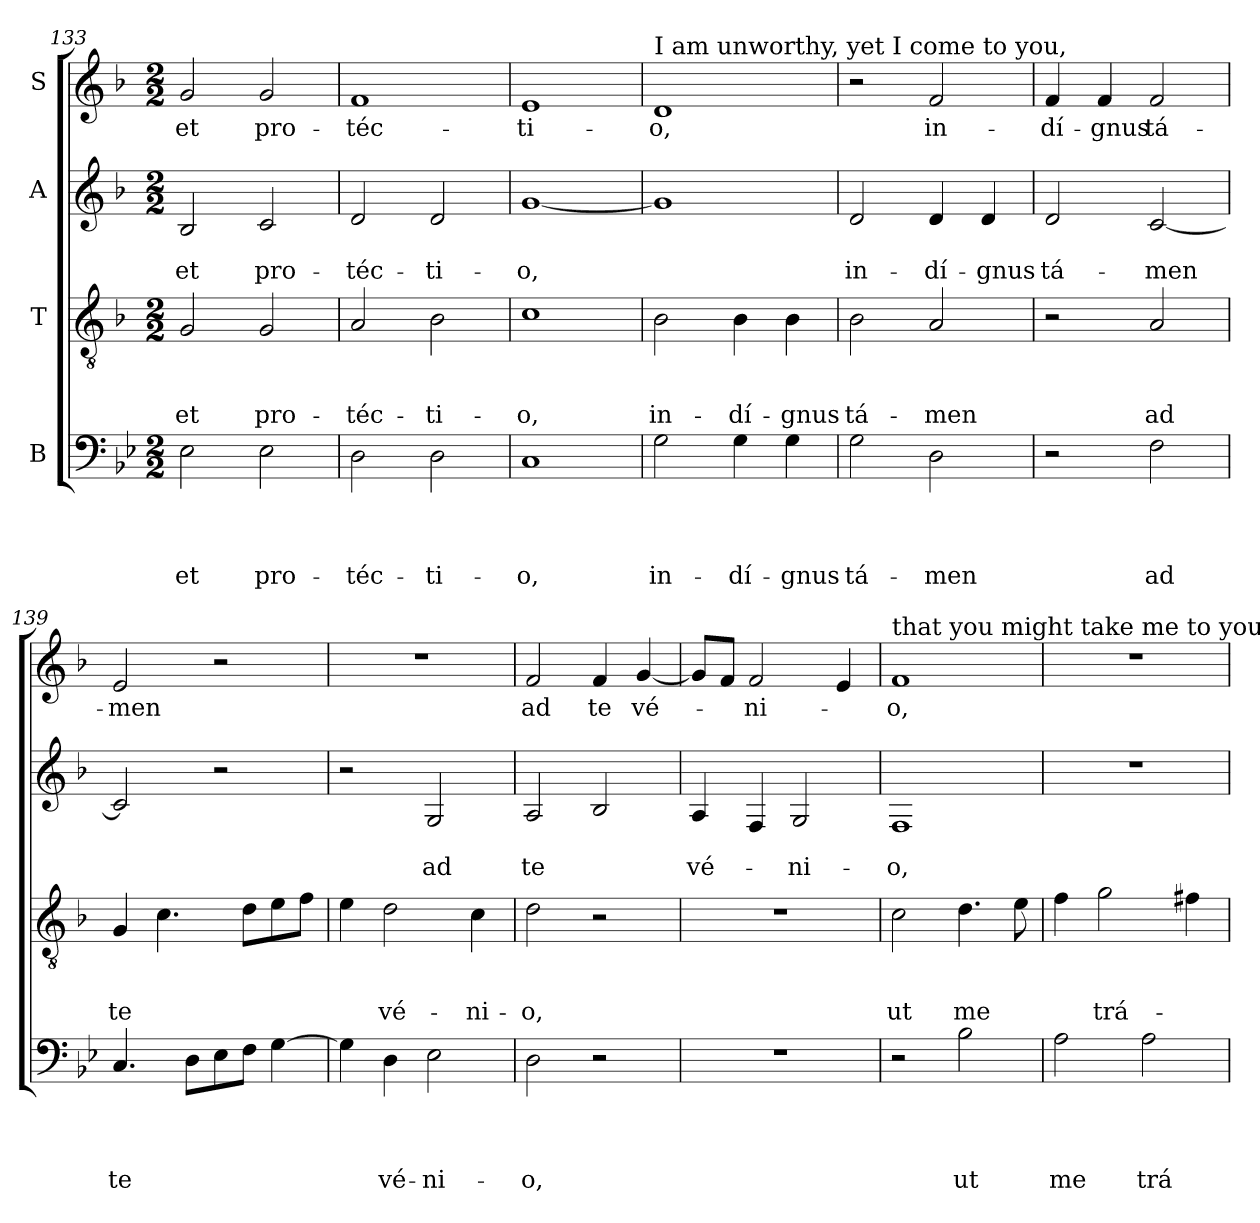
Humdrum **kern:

**kern	**text	**text	**text	**text	**kern	**text	**text	**text	**kern	**text	**text	**kern	**text
*part4	*part4	*part4	*part4	*part4	*part3	*part3	*part3	*part3	*part2	*part2	*part2	*part1	*part1
*staff4	*staff4	*staff4	*staff4	*staff4	*staff3	*staff3	*staff3	*staff3	*staff2	*staff2	*staff2	*staff1	*staff1
*I"B	*	*	*	*	*I"T	*	*	*	*I"A	*	*	*I"S	*
*clefF4	*	*	*	*	*clefGv2	*	*	*	*clefG2	*	*	*clefG2	*
*k[b-e-]	*	*	*	*	*k[b-]	*	*	*	*k[b-]	*	*	*k[b-]	*
*B-:	*	*	*	*	*F:	*	*	*	*F:	*	*	*F:	*
*M2/2	*	*	*	*	*M2/2	*	*	*	*M2/2	*	*	*M2/2	*
=133	=133	=133	=133	=133	=133	=133	=133	=133	=133	=133	=133	=133	=133
!	!	!	!	!LO:LY:b	!	!	!	!LO:LY:b	!	!	!LO:LY:b	!	!LO:LY:b
2E-\	.	.	.	et	2G/	.	.	et	2B-/	.	et	2g/	et
!	!	!	!	!LO:LY:b	!	!	!	!LO:LY:b	!	!	!LO:LY:b	!	!LO:LY:b
2E-\	.	.	.	pro-	2G/	.	.	pro-	2c/	.	pro-	2g/	pro-
=134	=134	=134	=134	=134	=134	=134	=134	=134	=134	=134	=134	=134	=134
!	!	!	!	!LO:LY:b	!	!	!	!LO:LY:b	!	!	!LO:LY:b	!	!LO:LY:b
2D\	.	.	.	-téc-	2A/	.	.	-téc-	2d/	.	-téc-	1f	-téc-
!	!	!	!	!LO:LY:b	!	!	!	!LO:LY:b	!	!	!LO:LY:b	!	!
2D\	.	.	.	-ti-	2B-\	.	.	-ti-	2d/	.	-ti-	.	.
=135	=135	=135	=135	=135	=135	=135	=135	=135	=135	=135	=135	=135	=135
!	!	!	!	!LO:LY:b	!	!	!	!LO:LY:b	!	!	!LO:LY:b	!	!LO:LY:b
1C	.	.	.	-o,	1c	.	.	-o,	[1g	.	-o,	1e	-ti-
=136	=136	=136	=136	=136	=136	=136	=136	=136	=136	=136	=136	=136	=136
!	!	!	!	!	!	!	!	!	!	!	!	!LO:TX:a:t=I am unworthy, yet I come to you,	!
!	!	!	!	!LO:LY:b	!	!	!	!LO:LY:b	!	!	!	!	!LO:LY:b
2G\	.	.	.	in-	2B-\	.	.	in-	1g]	.	.	1d	-o,
!	!	!	!	!LO:LY:b	!	!	!	!LO:LY:b	!	!	!	!	!
4G\	.	.	.	-dí-	4B-\	.	.	-dí-	.	.	.	.	.
!	!	!	!	!LO:LY:b	!	!	!	!LO:LY:b	!	!	!	!	!
4G\	.	.	.	-gnus	4B-\	.	.	-gnus	.	.	.	.	.
=137	=137	=137	=137	=137	=137	=137	=137	=137	=137	=137	=137	=137	=137
!	!	!	!	!LO:LY:b	!	!	!	!LO:LY:b	!	!	!LO:LY:b	!	!
2G\	.	.	.	tá-	2B-\	.	.	tá-	2d/	.	in-	2r	.
!	!	!	!	!LO:LY:b	!	!	!	!LO:LY:b	!	!	!LO:LY:b	!	!LO:LY:b
2D\	.	.	.	-men	2A/	.	.	-men	4d/	.	-dí-	2f/	in-
!	!	!	!	!	!	!	!	!	!	!	!LO:LY:b	!	!
.	.	.	.	.	.	.	.	.	4d/	.	-gnus	.	.
!!LO:PB:g=z
=138	=138	=138	=138	=138	=138	=138	=138	=138	=138	=138	=138	=138	=138
!	!	!	!	!	!	!	!	!	!	!	!LO:LY:b	!	!LO:LY:b
2r	.	.	.	.	2r	.	.	.	2d/	.	tá-	4f/	-dí-
!	!	!	!	!	!	!	!	!	!	!	!	!	!LO:LY:b
.	.	.	.	.	.	.	.	.	.	.	.	4f/	-gnus
!	!	!	!	!LO:LY:b	!	!	!	!LO:LY:b	!	!	!LO:LY:b	!	!LO:LY:b
2F\	.	.	.	ad	2A/	.	.	ad	[2c/	.	-men	2f/	tá-
=139	=139	=139	=139	=139	=139	=139	=139	=139	=139	=139	=139	=139	=139
!	!	!	!	!LO:LY:b	!	!	!	!LO:LY:b	!	!	!	!	!LO:LY:b
4.C/	.	.	.	te	4G/	.	.	te	2c/]	.	.	2e/	-men
.	.	.	.	.	4.c\	.	.	.	.	.	.	.	.
8D\L	.	.	.	.	.	.	.	.	.	.	.	.	.
8E-\	.	.	.	.	.	.	.	.	2r	.	.	2r	.
8F\J	.	.	.	.	8d\L	.	.	.	.	.	.	.	.
[4G\	.	.	.	.	8e\	.	.	.	.	.	.	.	.
.	.	.	.	.	8f\J	.	.	.	.	.	.	.	.
=140	=140	=140	=140	=140	=140	=140	=140	=140	=140	=140	=140	=140	=140
4G\]	.	.	.	.	4e\	.	.	.	2r	.	.	1r	.
!	!	!	!	!LO:LY:b	!	!	!	!LO:LY:b	!	!	!	!	!
4D\	.	.	.	vé-	2d\	.	.	vé-	.	.	.	.	.
!	!	!	!	!LO:LY:b	!	!	!	!	!	!	!LO:LY:b	!	!
2E-\	.	.	.	-ni-	.	.	.	.	2G/	.	ad	.	.
!	!	!	!	!	!	!	!	!LO:LY:b	!	!	!	!	!
.	.	.	.	.	4c\	.	.	-ni-	.	.	.	.	.
=141	=141	=141	=141	=141	=141	=141	=141	=141	=141	=141	=141	=141	=141
!	!	!	!	!LO:LY:b	!	!	!	!LO:LY:b	!	!	!LO:LY:b	!	!LO:LY:b
2D\	.	.	.	-o,	2d\	.	.	-o,	2A/	.	te	2f/	ad
!	!	!	!	!	!	!	!	!	!	!	!	!	!LO:LY:b
2r	.	.	.	.	2r	.	.	.	2B-/	.	.	4f/	te
!	!	!	!	!	!	!	!	!	!	!	!	!	!LO:LY:b
.	.	.	.	.	.	.	.	.	.	.	.	[4g/	vé-
=142	=142	=142	=142	=142	=142	=142	=142	=142	=142	=142	=142	=142	=142
!	!	!	!	!	!	!	!	!	!	!	!LO:LY:b	!	!
1r	.	.	.	.	1r	.	.	.	4A/	.	vé-	8g/L]	.
.	.	.	.	.	.	.	.	.	.	.	.	8f/J	.
!	!	!	!	!	!	!	!	!	!	!	!	!	!LO:LY:b
.	.	.	.	.	.	.	.	.	4F/	.	.	2f/	-ni-
!	!	!	!	!	!	!	!	!	!	!	!LO:LY:b	!	!
.	.	.	.	.	.	.	.	.	2G/	.	-ni-	.	.
.	.	.	.	.	.	.	.	.	.	.	.	4e/	.
=143	=143	=143	=143	=143	=143	=143	=143	=143	=143	=143	=143	=143	=143
!	!	!	!	!	!	!	!	!	!	!	!	!LO:TX:a:t=that you might take me to your glory.	!
!	!	!	!	!	!	!	!	!LO:LY:b	!	!	!LO:LY:b	!	!LO:LY:b
2r	.	.	.	.	2c\	.	.	ut	1F	.	-o,	1f	-o,
!	!	!	!	!LO:LY:b	!	!	!	!LO:LY:b	!	!	!	!	!
2B-\	.	.	.	ut	4.d\	.	.	me	.	.	.	.	.
.	.	.	.	.	8e\	.	.	.	.	.	.	.	.
!!LO:LB:g=z
=144	=144	=144	=144	=144	=144	=144	=144	=144	=144	=144	=144	=144	=144
!	!	!	!	!LO:LY:b	!	!	!	!	!	!	!	!	!
2A\	.	.	.	me	4f\	.	.	.	1r	.	.	1r	.
!	!	!	!	!	!	!	!	!LO:LY:b	!	!	!	!	!
.	.	.	.	.	2g\	.	.	trá-	.	.	.	.	.
!	!	!	!	!LO:LY:b	!	!	!	!	!	!	!	!	!
2A\	.	.	.	trá-	.	.	.	.	.	.	.	.	.
.	.	.	.	.	4f#i\	.	.	.	.	.	.	.	.
=	=	=	=	=	=	=	=	=	=	=	=	=	=
*-	*-	*-	*-	*-	*-	*-	*-	*-	*-	*-	*-	*-	*-
